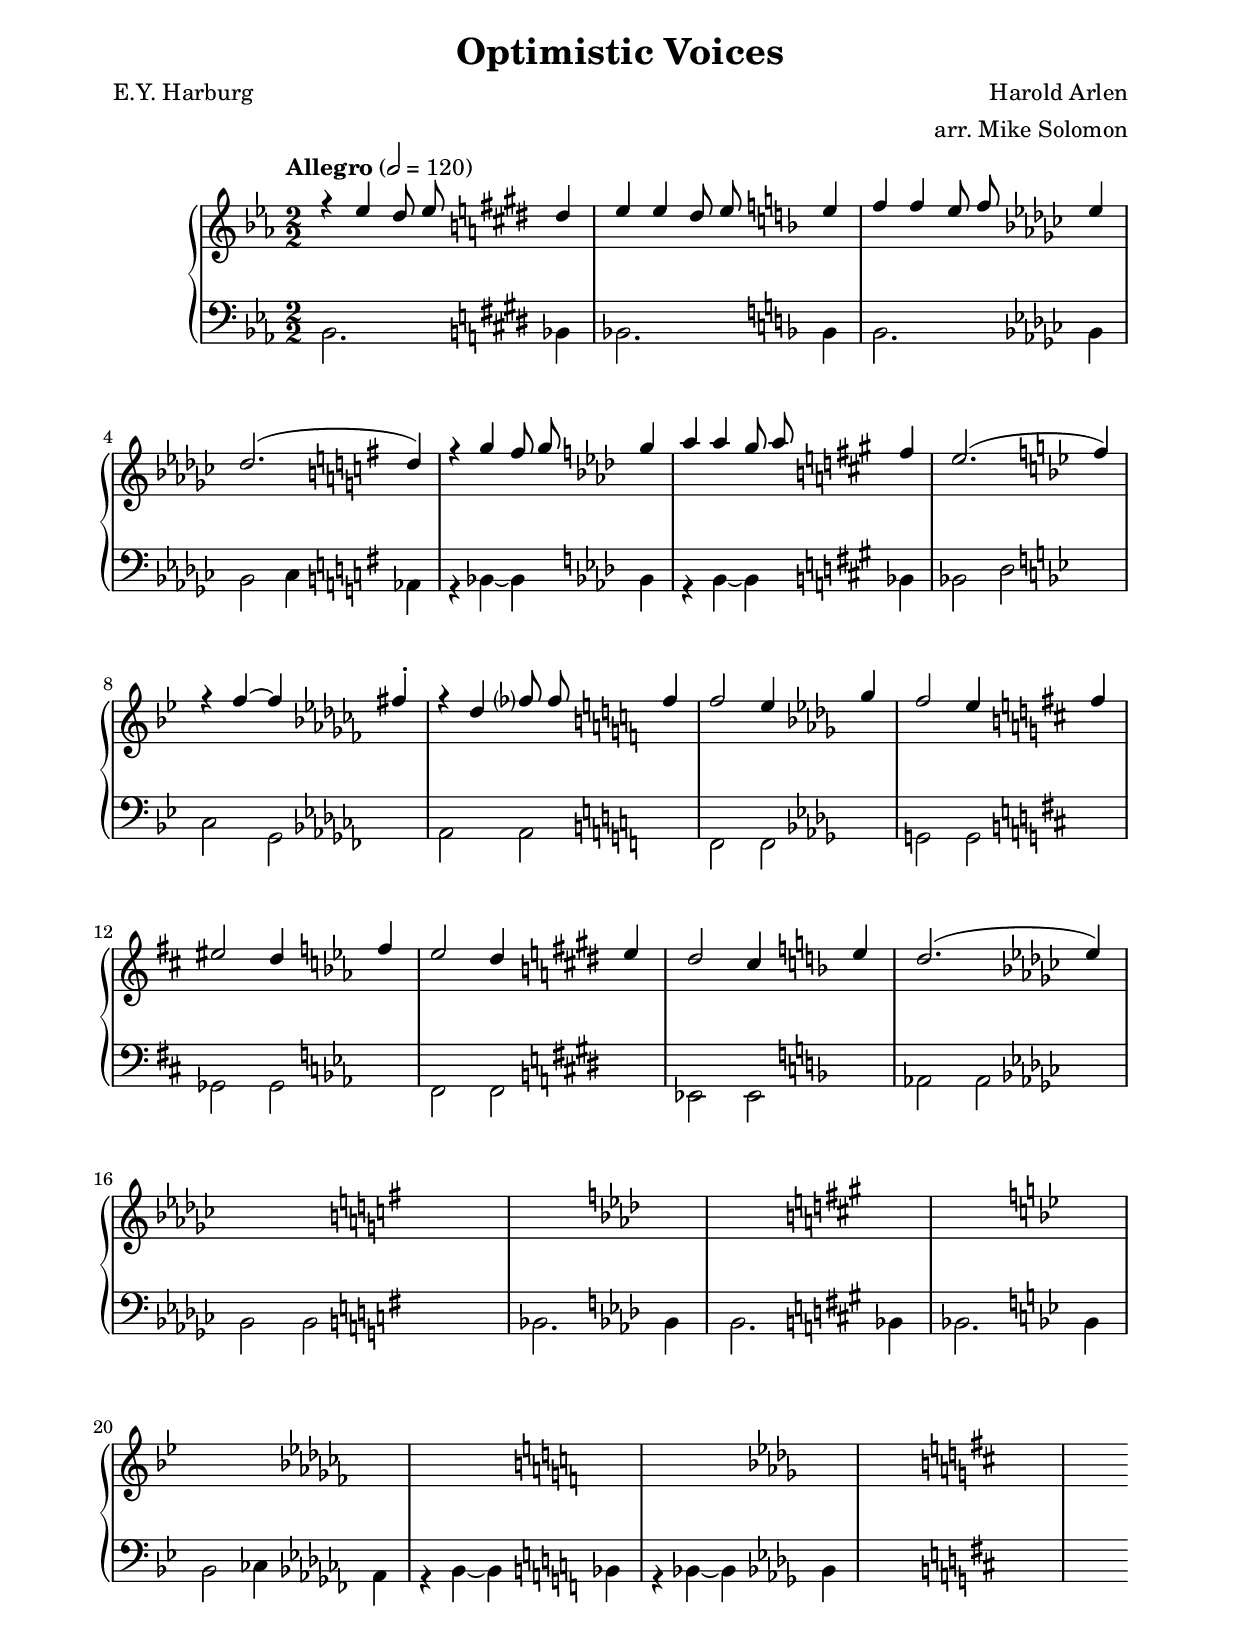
\version "2.17.0"
\include "defs-devel.ly"
\paper {
  footnote-separator-markup = \markup { \column { " "\override #`(span-factor . 1/5) { \draw-hline } }}
  footnote-padding = 5\mm
  top-system-spacing = #'((basic-distance . 1) (minimum-distance . 0) (padding . 1) (stretchability . 40))
  bottom-system-spacing = #'((basic-distance . 1) (minimum-distance . 0) (padding . 1) (stretchability . 50))
  ragged-right = ##f
  left-margin = 0.75\in
  right-margin = 0.75\in
  top-margin = 0.5\in
  bottom-margin = 0.6\in
  ragged-last-bottom = ##f
  %max-systems-per-page = #2
}

#(ly:set-option 'point-and-click #f)

MyRed = \Red
MyBlack = \Black
myred = \once \override NoteHead.color = #red
myblack = \revert NoteHead.color
%MyRed = \revert NoteHead.color
%MyBlack = \revert NoteHead.color
%myred = \revert NoteHead.color
%myblack = \revert NoteHead.color

agogic = #(make-articulation "downbow")

\header {
  title = "Optimistic Voices"
  %subtitle = \markup { for Ahti Sonninen }
  composer = "Harold Arlen"
  poet = "E.Y. Harburg"
  arranger = "arr. Mike Solomon"
}

nothing = {}

marks = {
  \time 2/2
  \tempo "Allegro" 2=120
  \key ees \major
  s2.
  \key e \major
  s1
  \key f \major
  s1
  \key ges \major
  s1
  \key g \major
  s1
  \key aes \major
  s1
  \key a \major
  s1
  \key bes \major
  s1
  \key ces \major
  s1
  \key c \major
  s1
  \key des \major
  s1
  \key d \major
  s1
  \key ees \major
  s1
  \key e \major
  s1
  \key f \major
  s1
  \key ges \major
  s1
  \key g \major
  s1
  \key aes \major
  s1
  \key a \major
  s1
  \key bes \major
  s1
  \key ces \major
  s1
  \key c \major
  s1
  \key des \major
  s1
  \key d \major
  s1
}

prefatoryMatter = {
  #(set-accidental-style 'modern-cautionary)
}

soprano = \relative c'' { \autoBeamOff
  \prefatoryMatter  
  r4 ees d8 ees dis4 | %ees
  e e dis8 e e4 | %e
  f f e8 f ees4 | %f
  des2. ( d4 ) | %ges
  r4 g fis8 g g4 | %g
  aes aes g8 aes fis4 | %aes
  e2. ( f4 ) | %a
  r4 f ~ f fis-. | %bes
  r4 des fes8 fes f4 | %ces
  f2 e4 ges | %c
  f2 ees4 fis | %des
  eis2 d4 f | %d
  ees2 d4 e | %ees
  dis2 cis4 e | %e
  d2. ( ees4 ) | %f
}

sopranoWords = \lyricmode {
}

mezzo = \relative c'' { \autoBeamOff
  \prefatoryMatter
}

mezzoWords = \lyricmode {
}

alto = \relative c'' { \autoBeamOff
  \prefatoryMatter
}

altoWords = \lyricmode {
}
%e b' d g
tenor = \relative c'' {
  \autoBeamOff
  \prefatoryMatter
  \clef "treble_8"
  
}

tenorWords = \lyricmode {
}

bass = \relative c {
  \autoBeamOff
  \prefatoryMatter
  \clef bass
  bes2. bes4 |
  bes2. bes4 |
  bes2. bes4 |
  bes2 ces4 aes |
  r4 bes ~ bes bes |
  r4 bes ~ bes bes |
  bes2 d |
  c g |
  aes2 aes
  f f |
  g2 g |
  ges ges |
  f f |
  ees ees |
  aes aes |
  bes bes |
  bes2. bes4 |
  bes2. bes4 |
  bes2. bes4 |
  bes2 ces4 aes |
  r4 bes ~ bes bes |
  r4 bes ~ bes bes |  
}

bassWords = \lyricmode {
}
%{
%%% SCORE
#(set-global-staff-size 16)

\score {
  \new ChoirStaff <<
    \new Staff \with { instrumentName = \bitchName %shortInstrumentName = #"M."
} <<
      \new Voice = "soprano" { << { \numericTimeSignature
        \soprano
      } {
        \marks
      } {
        \nothing
      }>> }
      \new Lyrics \lyricsto "soprano" {
        \sopranoWords
      }
    >>
    \new Staff \with { instrumentName = \dortyName %shortInstrumentName = #"E."
} <<
      \new Voice = "mezzo" { << { \numericTimeSignature
        \mezzo
      } {
        \marks
      } >> }
      \new Lyrics \lyricsto "mezzo" {
        \mezzoWords
      }
    >>
    \new Staff \with { instrumentName = \ttoName %shortInstrumentName = #"Mk."
} <<
      \new Voice = "alto" { << { \numericTimeSignature
        \alto
      } {
        \marks
      } >> }
      \new Lyrics \lyricsto "alto" {
        \altoWords
      }
    >>
    \new Staff \with { instrumentName = \fakbydName %shortInstrumentName = #"R."
} <<
      \new Voice = "tenor" { << { \numericTimeSignature
        \tenor
      } {
        \marks
      } >> }
      \new Lyrics \lyricsto "tenor" {
        \tenorWords
      }
    >>
    \new Staff \with { instrumentName = \wysrName %shortInstrumentName = #"P." %\markup { \concat { E \super u . } }
} <<
      \new Voice = "bass" { << { \numericTimeSignature
        \bass
      } {
        \marks
      } >> }
      \new Lyrics \lyricsto "bass" {
        \bassWords
      }
    >>
  >>
  \layout {
    \context {
      \Voice
      \override TextScript #'layer = #6
      \override NoteHead #'layer = #7
      \override Glissando #'breakable = ##t
      \override TupletNumber #'breakable = ##t
      \override TupletBracket #'breakable = ##t
      \override DynamicLineSpanner #'direction = #UP
      %\override Slur #'direction = #UP
      \remove "Forbid_line_break_engraver"
    }
    \context {
      \Staff
      %\consists "Metronome_mark_engraver"
      \override TimeSignature #'style = #'numbered
      \override StaffSymbol #'layer = #4
      \override TimeSignature #'layer = #3
      \override TimeSignature #'whiteout = ##t
    }
    \context {
      \Lyrics
      %\override LyricText #'whiteout = ##t
      \override LyricText #'layer = #6
    }
    \context {
      \Score
      %\remove "Metronome_mark_engraver"
      \override NonMusicalPaperColumn #'allow-loose-spacing = ##f
    }
  }
}

%}
%%% piano redux
#(set-global-staff-size 20)

\score {
  \new PianoStaff <<
    \new Staff <<
      \new Voice = "1" { \voiceOne << \soprano \marks >> }
      \new Voice = "2" { \voiceTwo \mezzo }
      \new Voice = "3" { \voiceThree \alto }
    >>
    \new Staff <<
      \new Voice = "4" { \voiceOne << \tenor \marks >> }
      \new Voice = "5" { \voiceTwo \bass }
    >>
  >>
  \layout {
    \context {
      \Voice
      \override TextScript #'layer = #6
      \override NoteHead #'layer = #7
      \override Glissando #'breakable = ##t
      \override TupletNumber #'breakable = ##t
      \override TupletBracket #'breakable = ##t
      \remove "Forbid_line_break_engraver"
    }
    \context {
      \Staff
      %\consists "Metronome_mark_engraver"
      \override TimeSignature #'style = #'numbered
      \override StaffSymbol #'layer = #4
      \override TimeSignature #'layer = #3
      \override TimeSignature #'whiteout = ##t
    }
    \context {
      \Lyrics
      %\override LyricText #'whiteout = ##t
      \override LyricText #'layer = #6
    }
    \context {
      \Score
      %\remove "Metronome_mark_engraver"
      \override NonMusicalPaperColumn #'allow-loose-spacing = ##f
    }
  }
}
%%% MIDI

\score {
  \new ChoirStaff <<
    \new Staff \with { instrumentName = \bitchName %shortInstrumentName = #"M."
} <<
      \new Voice = "soprano" { << { \numericTimeSignature
        \soprano
      } {
        \marks
      } >> }
      \new Lyrics \lyricsto "soprano" {
        \sopranoWords
      }
    >>
    \new Staff \with { instrumentName = \dortyName %shortInstrumentName = #"E."
} <<
      \new Voice = "mezzo" { \numericTimeSignature
        \mezzo
      }
      \new Lyrics \lyricsto "mezzo" {
        \mezzoWords
      }
    >>
    \new Staff \with { instrumentName = \ttoName %shortInstrumentName = #"Mk."
} <<
      \new Voice = "alto" { \numericTimeSignature
        \alto
      }
      \new Lyrics \lyricsto "alto" {
        \altoWords
      }
    >>
    \new Staff \with { instrumentName = \fakbydName %shortInstrumentName = #"R."
} <<
      \new Voice = "tenor" { \numericTimeSignature
        \tenor
      }
      \new Lyrics \lyricsto "tenor" {
        \tenorWords
      }
    >>
    \new Staff \with { instrumentName = \wysrName %shortInstrumentName = #"P." %\markup { \concat { E \super u . } }
} <<
      \new Voice = "bass" { \numericTimeSignature
        \bass
      }
      \new Lyrics \lyricsto "bass" {
        \bassWords
      }
    >>
  >>
  \midi {}
}
